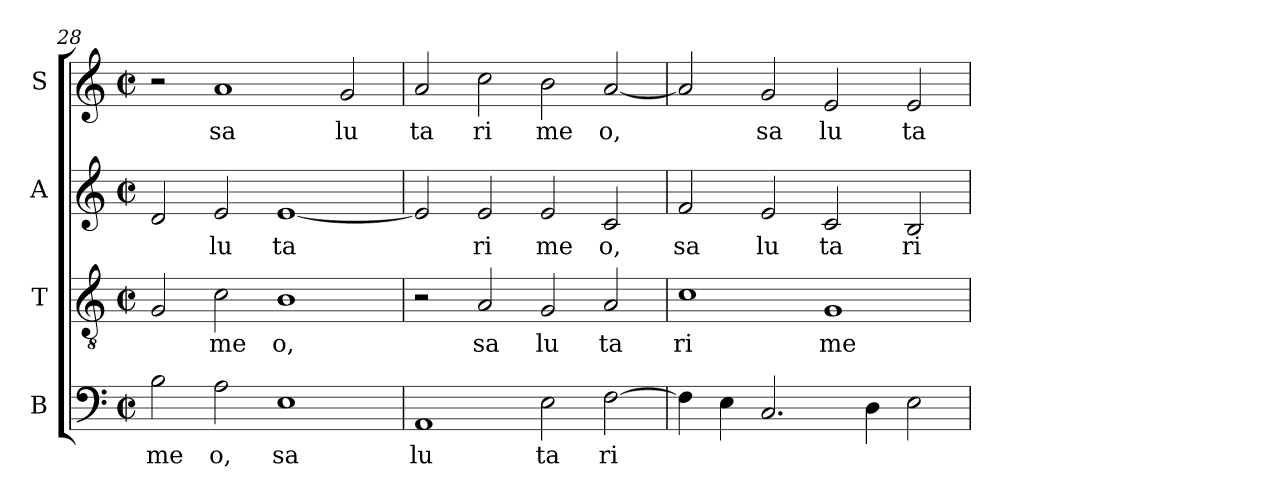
**kern	**text	**kern	**text	**kern	**text	**kern	**text
*part4	*part4	*part3	*part3	*part2	*part2	*part1	*part1
*staff4	*staff4	*staff3	*staff3	*staff2	*staff2	*staff1	*staff1
*I"B	*	*I"T	*	*I"A	*	*I"S	*
*I'B	*	*I'T	*	*I'A	*	*I'S	*
*clefF4	*	*clefGv2	*	*clefG2	*	*clefG2	*
*k[]	*	*k[]	*	*k[]	*	*k[]	*
*C:	*	*C:	*	*C:	*	*C:	*
*M2/2	*	*M2/2	*	*M2/2	*	*M2/2	*
*met(c|)	*	*met(c|)	*	*met(c|)	*	*met(c|)	*
=28	=28	=28	=28	=28	=28	=28	=28
!	!LO:LY:b:cj	!	!LO:LY:b:cj	!	!LO:LY:b:cj	!	!
2B\	me	2G/	.	2d/	.	2r	.
!	!LO:LY:b:cj	!	!LO:LY:b:cj	!	!LO:LY:b:cj	!	!LO:LY:b:cj
2A\	o,	2c\	me	2e/	lu	1a	sa
!	!LO:LY:b:cj	!	!LO:LY:b:cj	!	!LO:LY:b:cj	!	!
1E	sa	1B	o,	[<1e	ta	.	.
!	!	!	!	!	!	!	!LO:LY:b:cj
.	.	.	.	.	.	2g/	lu
=29	=29	=29	=29	=29	=29	=29	=29
!	!LO:LY:b:cj	!	!	!	!LO:LY:b:cj	!	!LO:LY:b:cj
1AA	lu	2r	.	2e/]	.	2a/	ta
!	!	!	!LO:LY:b:cj	!	!LO:LY:b:cj	!	!LO:LY:b:cj
.	.	2A/	sa	2e/	ri	2cc\	ri
!	!LO:LY:b:cj	!	!LO:LY:b:cj	!	!LO:LY:b:cj	!	!LO:LY:b:cj
2E\	ta	2G/	lu	2e/	me	2b\	me
!	!LO:LY:b:cj	!	!LO:LY:b:cj	!	!LO:LY:b:cj	!	!LO:LY:b:cj
[>2F\	ri	2A/	ta	2c/	o,	[<2a/	o,
=30	=30	=30	=30	=30	=30	=30	=30
!	!LO:LY:b:cj	!	!LO:LY:b:cj	!	!LO:LY:b:cj	!	!LO:LY:b:cj
4F\]	.	1c	ri	2f/	sa	2a/]	.
!	!LO:LY:b:cj	!	!	!	!	!	!
4E\	.	.	.	.	.	.	.
!	!LO:LY:b:cj	!	!	!	!LO:LY:b:cj	!	!LO:LY:b:cj
2.C/	.	.	.	2e/	lu	2g/	sa
!	!	!	!LO:LY:b:cj	!	!LO:LY:b:cj	!	!LO:LY:b:cj
.	.	1G	me	2c/	ta	2e/	lu
!	!LO:LY:b:cj	!	!	!	!	!	!
4D\	.	.	.	.	.	.	.
!	!LO:LY:b:cj	!	!	!	!LO:LY:b:cj	!	!LO:LY:b:cj
2E\	.	.	.	2B/	ri	2e/	ta
=	=	=	=	=	=	=	=
*-	*-	*-	*-	*-	*-	*-	*-
